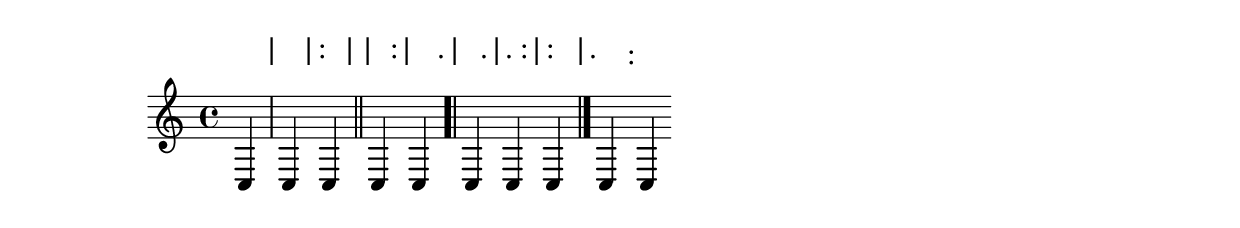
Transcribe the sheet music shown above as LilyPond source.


\version "2.7.39"

\header {
    
    texidoc = "There a many types of bar lines available."

}

\layout { ragged-right = ##t }

\relative {
    \override Score.RehearsalMark #'padding = #3
    
    c4 \bar "|" \mark \markup {  \simple #"|" }
    c \bar "|:" \mark \markup {  \simple #"|:" }
    c \bar "||" \mark \markup {  \simple #"||" }
    c \bar ":|" \mark \markup {  \simple #":|" }
    c \bar ".|" \mark \markup {  \simple #".|" }
    c \bar ".|." \mark \markup {  \simple #".|." }
    c \bar ":|:" \mark \markup {  \simple #":|:" }
    c \bar "|." \mark \markup {  \simple #"|." }
    c \bar ":" \mark \markup {  \simple #":" }
    c
}
